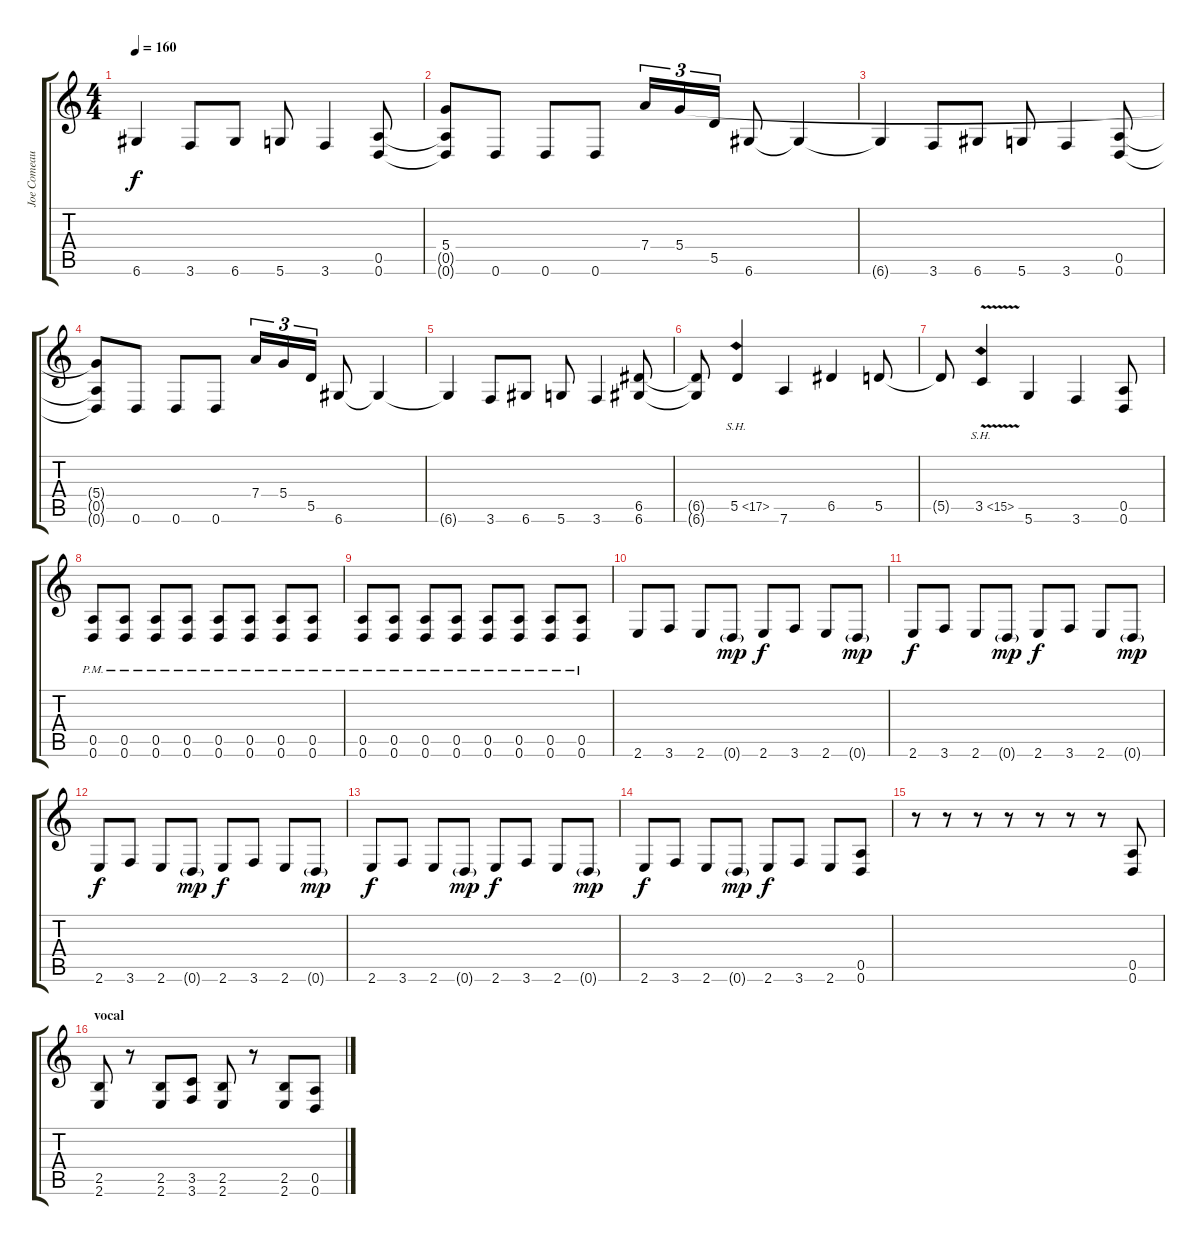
\track ("Joe Comeau" "Joe Comeau") {instrument distortionguitar}
\staff {score tabs}
\tuning (E4 B3 G3 D3 A2 D2) {hide}
\ts (4 4)
\tempo 160
\clef g2
\ks c
6.6{t}.4{dy f} 3.6.8 6.6.8 5.6.8 3.6.4 (0.5 0.6).8 |
(5.4{t} 0.5{t} 0.6{t}).8 0.6.8 0.6.8 0.6.8 7.4.16{tu (3 2)} 5.4.16{tu (3 2)} 5.5.16{tu (3 2)} 6.6.8 6.6{t}.4 |
6.6{t}.4 3.6.8 6.6.8 5.6.8 3.6.4 (0.5 0.6).8 |
(5.4{t} 0.5{t} 0.6{t}).8 0.6.8 0.6.8 0.6.8 7.4.16{tu (3 2)} 5.4.16{tu (3 2)} 5.5.16{tu (3 2)} 6.6.8 6.6{t}.4 |
6.6{t}.4 3.6.8 6.6.8 5.6.8 3.6.4 (6.5 6.6).8 |
(6.5{t} 6.6{t}).8 5.5{sh 12}.4 7.6.4 6.5.4 5.5.8 |
5.5{t}.8 3.5{sh 12 v}.4 5.6.4 3.6.4 (0.5 0.6).8 |
(0.5{pm} 0.6{pm}).8 (0.5{pm} 0.6{pm}).8 (0.5{pm} 0.6{pm}).8 (0.5{pm} 0.6{pm}).8 (0.5{pm} 0.6{pm}).8 (0.5{pm} 0.6{pm}).8 (0.5{pm} 0.6{pm}).8 (0.5{pm} 0.6{pm}).8 |
(0.5{pm} 0.6{pm}).8 (0.5{pm} 0.6{pm}).8 (0.5{pm} 0.6{pm}).8 (0.5{pm} 0.6{pm}).8 (0.5{pm} 0.6{pm}).8 (0.5{pm} 0.6{pm}).8 (0.5{pm} 0.6{pm}).8 (0.5{pm} 0.6{pm}).8 |
2.6.8 3.6.8 2.6.8 0.6{g}.8{dy mp} 2.6.8{dy f} 3.6.8 2.6.8 0.6{g}.8{dy mp} |
2.6.8{dy f} 3.6.8 2.6.8 0.6{g}.8{dy mp} 2.6.8{dy f} 3.6.8 2.6.8 0.6{g}.8{dy mp} |
2.6.8{dy f} 3.6.8 2.6.8 0.6{g}.8{dy mp} 2.6.8{dy f} 3.6.8 2.6.8 0.6{g}.8{dy mp} |
2.6.8{dy f} 3.6.8 2.6.8 0.6{g}.8{dy mp} 2.6.8{dy f} 3.6.8 2.6.8 0.6{g}.8{dy mp} |
2.6.8{dy f} 3.6.8 2.6.8 0.6{g}.8{dy mp} 2.6.8{dy f} 3.6.8 2.6.8 (0.5 0.6).8 |
r.8 r.8 r.8 r.8 r.8 r.8 r.8 (0.5 0.6).8 |
\section ("" "vocal")
(2.5 2.6).8 r.8 (2.5 2.6).8 (3.5 3.6).8 (2.5 2.6).8 r.8 (2.5 2.6).8 (0.5 0.6).8
